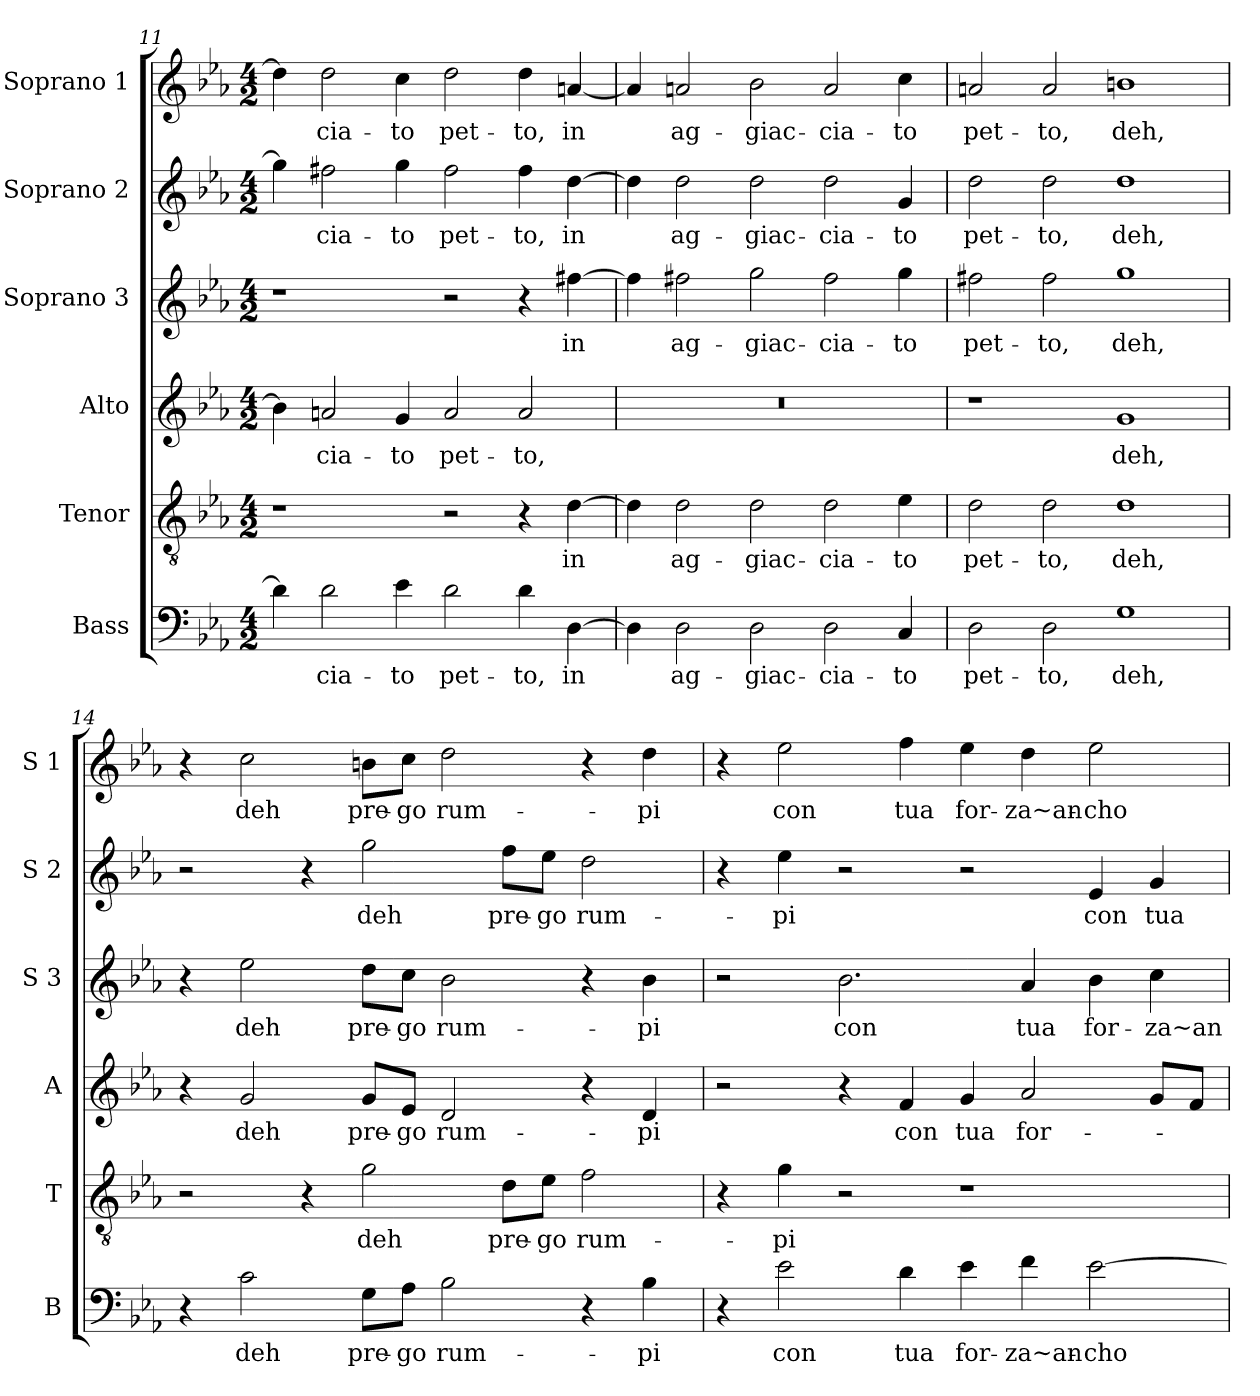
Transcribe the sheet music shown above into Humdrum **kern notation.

**kern	**text	**kern	**text	**kern	**text	**kern	**text	**kern	**text	**kern	**text
*part6	*part6	*part5	*part5	*part4	*part4	*part3	*part3	*part2	*part2	*part1	*part1
*staff6	*staff6	*staff5	*staff5	*staff4	*staff4	*staff3	*staff3	*staff2	*staff2	*staff1	*staff1
*I"Bass	*	*I"Tenor	*	*I"Alto	*	*I"Soprano 3	*	*I"Soprano 2	*	*I"Soprano 1	*
*I'B	*	*I'T	*	*I'A	*	*I'S 3	*	*I'S 2	*	*I'S 1	*
*clefF4	*	*clefGv2	*	*clefG2	*	*clefG2	*	*clefG2	*	*clefG2	*
*k[b-e-a-]	*	*k[b-e-a-]	*	*k[b-e-a-]	*	*k[b-e-a-]	*	*k[b-e-a-]	*	*k[b-e-a-]	*
*E-:	*	*E-:	*	*E-:	*	*E-:	*	*E-:	*	*E-:	*
*M4/2	*	*M4/2	*	*M4/2	*	*M4/2	*	*M4/2	*	*M4/2	*
=11	=11	=11	=11	=11	=11	=11	=11	=11	=11	=11	=11
4d\]	.	1r	.	4b-\]	.	1r	.	4gg\]	.	4dd\]	.
!	!LO:LY:b	!	!	!	!LO:LY:b	!	!	!	!LO:LY:b	!	!LO:LY:b
2d\	-cia-	.	.	2an/	-cia-	.	.	2ff#X\	-cia-	2dd\	-cia-
!	!LO:LY:b	!	!	!	!LO:LY:b	!	!	!	!LO:LY:b	!	!LO:LY:b
4e-\	-to	.	.	4g/	-to	.	.	4gg\	-to	4cc\	-to
!	!LO:LY:b	!	!	!	!LO:LY:b	!	!	!	!LO:LY:b	!	!LO:LY:b
2d\	pet-	2r	.	2a/	pet-	2r	.	2ff#\	pet-	2dd\	pet-
!	!LO:LY:b	!	!	!	!LO:LY:b	!	!	!	!LO:LY:b	!	!LO:LY:b
4d\	-to,	4r	.	2a/	-to,	4r	.	4ff#\	-to,	4dd\	-to,
!	!LO:LY:b	!	!LO:LY:b	!	!	!	!LO:LY:b	!	!LO:LY:b	!	!LO:LY:b
[4D\	in	[4d\	in	.	.	[4ff#X\	in	[4dd\	in	[4an/	in
=12	=12	=12	=12	=12	=12	=12	=12	=12	=12	=12	=12
4D\]	.	4d\]	.	0r	.	4ff#\]	.	4dd\]	.	4a/]	.
!	!LO:LY:b	!	!LO:LY:b	!	!	!	!LO:LY:b	!	!LO:LY:b	!	!LO:LY:b
2D\	ag-	2d\	ag-	.	.	2ff#X\	ag-	2dd\	ag-	2an/	ag-
!	!LO:LY:b	!	!LO:LY:b	!	!	!	!LO:LY:b	!	!LO:LY:b	!	!LO:LY:b
2D\	-giac-	2d\	-giac-	.	.	2gg\	-giac-	2dd\	-giac-	2b-\	-giac-
!	!LO:LY:b	!	!LO:LY:b	!	!	!	!LO:LY:b	!	!LO:LY:b	!	!LO:LY:b
2D\	-cia-	2d\	-cia-	.	.	2ff#\	-cia-	2dd\	-cia-	2a/	-cia-
!	!LO:LY:b	!	!LO:LY:b	!	!	!	!LO:LY:b	!	!LO:LY:b	!	!LO:LY:b
4C/	-to	4e-\	-to	.	.	4gg\	-to	4g/	-to	4cc\	-to
!!LO:LB:g=z
=13	=13	=13	=13	=13	=13	=13	=13	=13	=13	=13	=13
!	!LO:LY:b	!	!LO:LY:b	!	!	!	!LO:LY:b	!	!LO:LY:b	!	!LO:LY:b
2D\	pet-	2d\	pet-	1r	.	2ff#X\	pet-	2dd\	pet-	2an/	pet-
!	!LO:LY:b	!	!LO:LY:b	!	!	!	!LO:LY:b	!	!LO:LY:b	!	!LO:LY:b
2D\	-to,	2d\	-to,	.	.	2ff#\	-to,	2dd\	-to,	2a/	-to,
!	!LO:LY:b	!	!LO:LY:b	!	!LO:LY:b	!	!LO:LY:b	!	!LO:LY:b	!	!LO:LY:b
1G	deh,	1d	deh,	1g	deh,	1gg	deh,	1dd	deh,	1bn	deh,
=14	=14	=14	=14	=14	=14	=14	=14	=14	=14	=14	=14
4r	.	2r	.	4r	.	4r	.	2r	.	4r	.
!	!LO:LY:b	!	!	!	!LO:LY:b	!	!LO:LY:b	!	!	!	!LO:LY:b
2c\	deh	.	.	2g/	deh	2ee-\	deh	.	.	2cc\	deh
.	.	4r	.	.	.	.	.	4r	.	.	.
!	!LO:LY:b	!	!LO:LY:b	!	!LO:LY:b	!	!LO:LY:b	!	!LO:LY:b	!	!LO:LY:b
8G\L	pre-	2g\	deh	8g/L	pre-	8dd\L	pre-	2gg\	deh	8bn\L	pre-
!	!LO:LY:b	!	!	!	!LO:LY:b	!	!LO:LY:b	!	!	!	!LO:LY:b
8A-\J	-go	.	.	8e-/J	-go	8cc\J	-go	.	.	8cc\J	-go
!	!LO:LY:b	!	!	!	!LO:LY:b	!	!LO:LY:b	!	!	!	!LO:LY:b
2B-\	rum-	.	.	2d/	rum-	2b-\	rum-	.	.	2dd\	rum-
!	!	!	!LO:LY:b	!	!	!	!	!	!LO:LY:b	!	!
.	.	8d\L	pre-	.	.	.	.	8ff\L	pre-	.	.
!	!	!	!LO:LY:b	!	!	!	!	!	!LO:LY:b	!	!
.	.	8e-\J	-go	.	.	.	.	8ee-\J	-go	.	.
!	!	!	!LO:LY:b	!	!	!	!	!	!LO:LY:b	!	!
4r	.	2f\	rum-	4r	.	4r	.	2dd\	rum-	4r	.
!	!LO:LY:b	!	!	!	!LO:LY:b	!	!LO:LY:b	!	!	!	!LO:LY:b
4B-\	-pi	.	.	4d/	-pi	4b-\	-pi	.	.	4dd\	-pi
=15	=15	=15	=15	=15	=15	=15	=15	=15	=15	=15	=15
4r	.	4r	.	2r	.	2r	.	4r	.	4r	.
!	!LO:LY:b	!	!LO:LY:b	!	!	!	!	!	!LO:LY:b	!	!LO:LY:b
2e-\	con	4g\	-pi	.	.	.	.	4ee-\	-pi	2ee-\	con
!	!	!	!	!	!	!	!LO:LY:b	!	!	!	!
.	.	2r	.	4r	.	2.b-\	con	2r	.	.	.
!	!LO:LY:b	!	!	!	!LO:LY:b	!	!	!	!	!	!LO:LY:b
4d\	tua	.	.	4f/	con	.	.	.	.	4ff\	tua
!	!LO:LY:b	!	!	!	!LO:LY:b	!	!	!	!	!	!LO:LY:b
4e-\	for-	1r	.	4g/	tua	.	.	2r	.	4ee-\	for-
!	!LO:LY:b	!	!	!	!LO:LY:b	!	!LO:LY:b	!	!	!	!LO:LY:b
4f\	-za~an-	.	.	2a-/	for-	4a-/	tua	.	.	4dd\	-za~an-
!	!LO:LY:b	!	!	!	!	!	!LO:LY:b	!	!LO:LY:b	!	!LO:LY:b
[2e-\	-cho-	.	.	.	.	4b-\	for-	4e-/	con	2ee-\	-cho-
!	!	!	!	!	!	!	!LO:LY:b	!	!LO:LY:b	!	!
.	.	.	.	8g/L	.	4cc\	-za~an-	4g/	tua	.	.
.	.	.	.	8f/J	.	.	.	.	.	.	.
=	=	=	=	=	=	=	=	=	=	=	=
*-	*-	*-	*-	*-	*-	*-	*-	*-	*-	*-	*-
